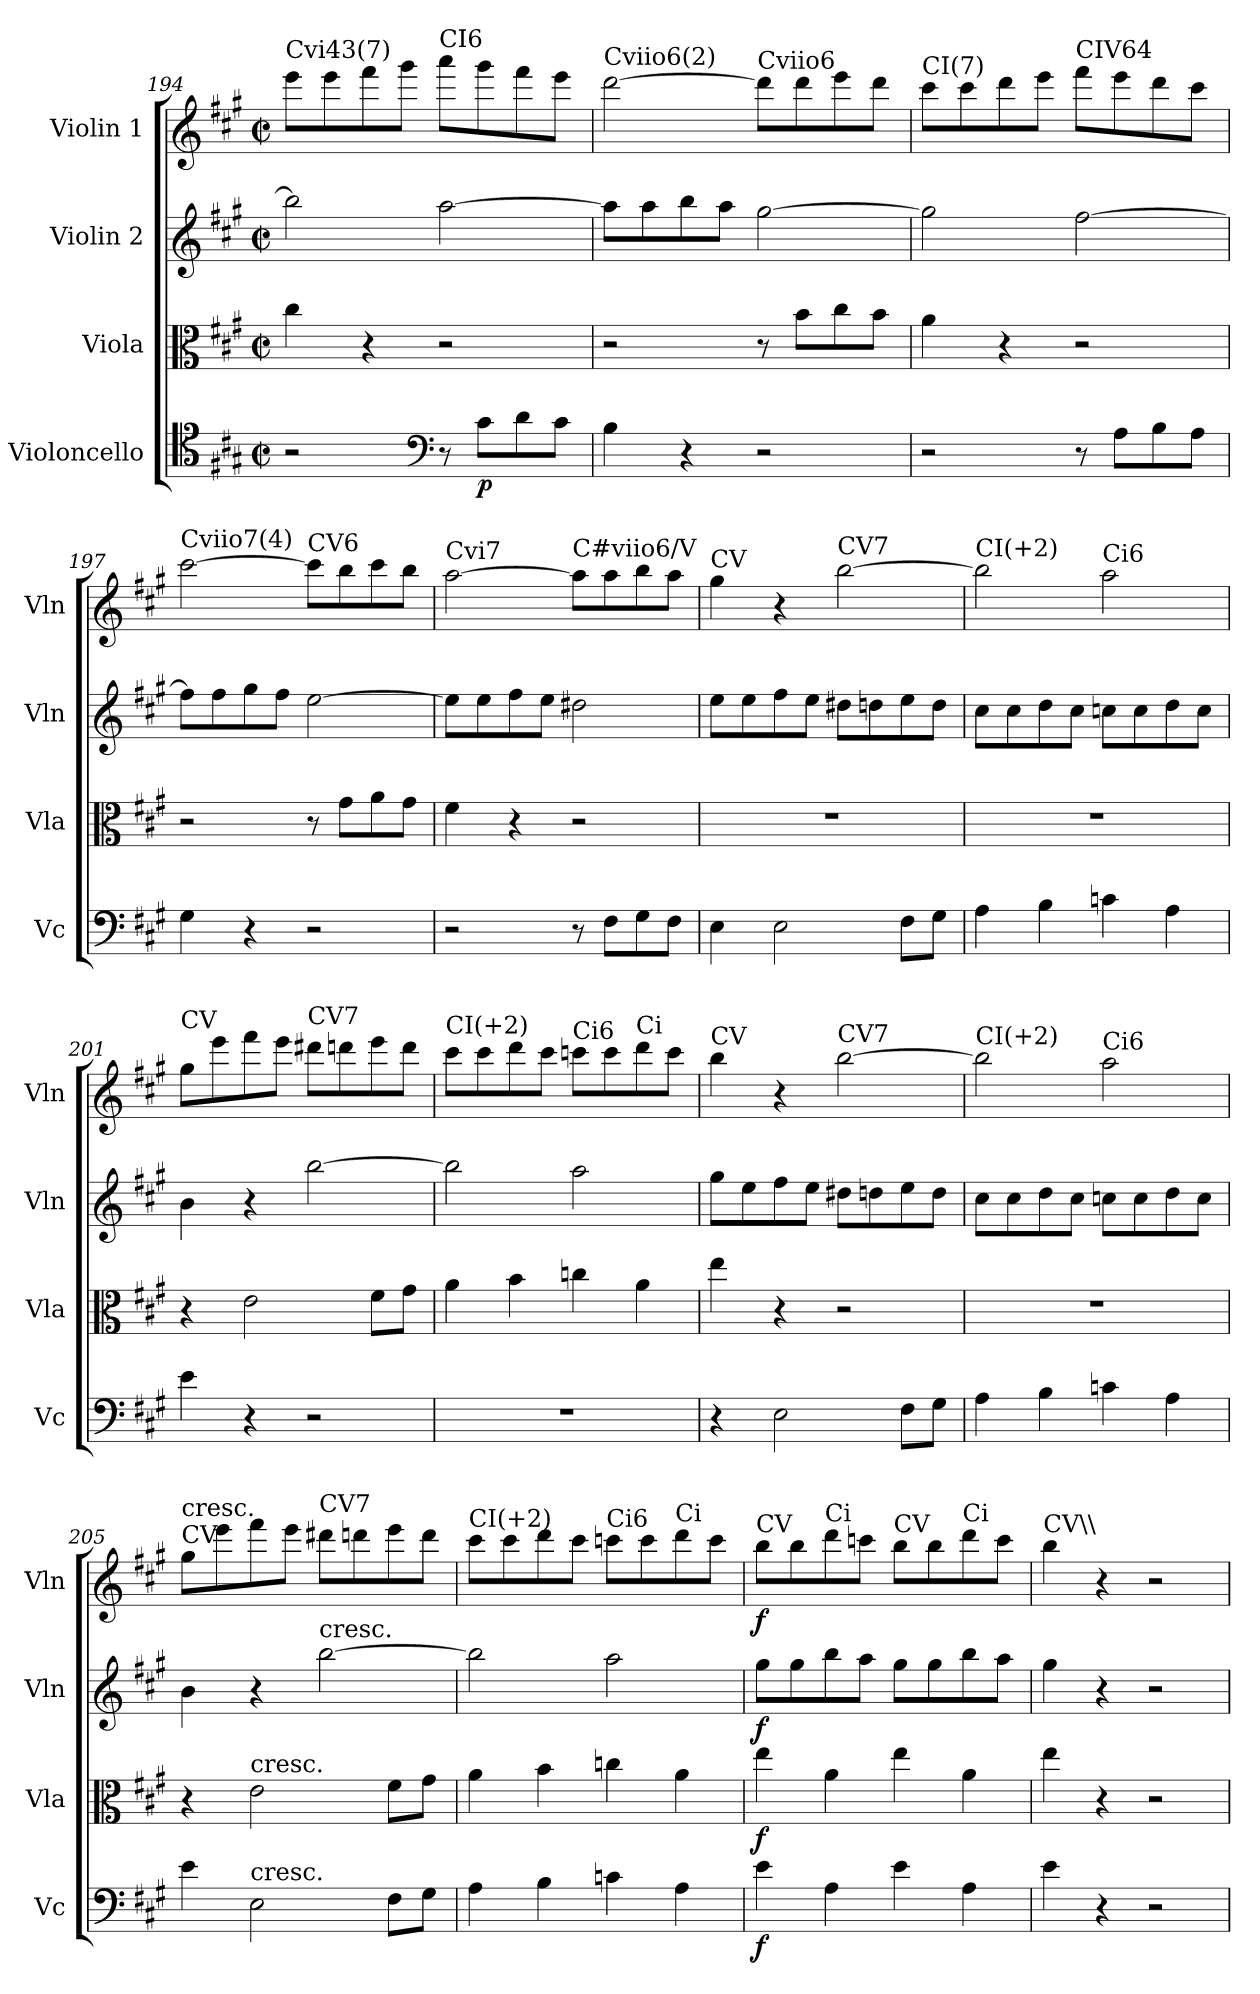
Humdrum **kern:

**kern	**dynam	**kern	**dynam	**kern	**dynam	**kern	**dynam
*part4	*part4	*part3	*part3	*part2	*part2	*part1	*part1
*staff4	*staff4	*staff3	*staff3	*staff2	*staff2	*staff1	*staff1
*I"Violoncello	*	*I"Viola	*	*I"Violin 2	*	*I"Violin 1	*
*I'Vc	*	*I'Vla	*	*I'Vln	*	*I'Vln	*
*clefC4	*	*clefC3	*	*clefG2	*	*clefG2	*
*k[f#c#g#]	*	*k[f#c#g#]	*	*k[f#c#g#]	*	*k[f#c#g#]	*
*A:	*	*A:	*	*A:	*	*A:	*
*M2/2	*	*M2/2	*	*M2/2	*	*M2/2	*
*met(c|)	*	*met(c|)	*	*met(c|)	*	*met(c|)	*
=194	=194	=194	=194	=194	=194	=194	=194
!	!	!	!	!	!	!LO:TX:a:t=Cvi43(7)	!
2r	.	4cc#\	.	2bb\]	.	8eee\L	.
.	.	.	.	.	.	8eee\	.
.	.	4r	.	.	.	8fff#\	.
.	.	.	.	.	.	8ggg#\J	.
*clefF4	*	*	*	*	*	*	*
!	!	!	!	!	!	!LO:TX:a:t=CI6	!
8r	.	2r	.	[2aa\	.	8aaa\L	.
!	!LO:DY:b	!	!	!	!	!	!
8c#\L	p	.	.	.	.	8ggg#\	.
8d\	.	.	.	.	.	8fff#\	.
8c#\J	.	.	.	.	.	8eee\J	.
=195	=195	=195	=195	=195	=195	=195	=195
!	!	!	!	!	!	!LO:TX:a:t=Cviio6(2)	!
4B\	.	2r	.	8aa\L]	.	[2ddd\	.
.	.	.	.	8aa\	.	.	.
4r	.	.	.	8bb\	.	.	.
.	.	.	.	8aa\J	.	.	.
!	!	!	!	!	!	!LO:TX:a:t=Cviio6	!
2r	.	8r	.	[2gg#\	.	8ddd\L]	.
.	.	8b\L	.	.	.	8ddd\	.
.	.	8cc#\	.	.	.	8eee\	.
.	.	8b\J	.	.	.	8ddd\J	.
!!LO:LB:g=z
=196	=196	=196	=196	=196	=196	=196	=196
!	!	!	!	!	!	!LO:TX:a:t=CI(7)	!
2r	.	4a\	.	2gg#\]	.	8ccc#\L	.
.	.	.	.	.	.	8ccc#\	.
.	.	4r	.	.	.	8ddd\	.
.	.	.	.	.	.	8eee\J	.
!	!	!	!	!	!	!LO:TX:a:t=CIV64	!
8r	.	2r	.	[2ff#\	.	8fff#\L	.
8A\L	.	.	.	.	.	8eee\	.
8B\	.	.	.	.	.	8ddd\	.
8A\J	.	.	.	.	.	8ccc#\J	.
!!LO:PB:g=z
=197	=197	=197	=197	=197	=197	=197	=197
!	!	!	!	!	!	!LO:TX:a:t=Cviio7(4)	!
4G#\	.	2r	.	8ff#\L]	.	[2ccc#\	.
.	.	.	.	8ff#\	.	.	.
4r	.	.	.	8gg#\	.	.	.
.	.	.	.	8ff#\J	.	.	.
!	!	!	!	!	!	!LO:TX:a:t=CV6	!
2r	.	8r	.	[2ee\	.	8ccc#\L]	.
.	.	8g#\L	.	.	.	8bb\	.
.	.	8a\	.	.	.	8ccc#\	.
.	.	8g#\J	.	.	.	8bb\J	.
=198	=198	=198	=198	=198	=198	=198	=198
!	!	!	!	!	!	!LO:TX:a:t=Cvi7	!
2r	.	4f#\	.	8ee\L]	.	[2aa\	.
.	.	.	.	8ee\	.	.	.
.	.	4r	.	8ff#\	.	.	.
.	.	.	.	8ee\J	.	.	.
!	!	!	!	!	!	!LO:TX:a:t=C#viio6/V	!
8r	.	2r	.	2dd#X\	.	8aa\L]	.
8F#\L	.	.	.	.	.	8aa\	.
8G#\	.	.	.	.	.	8bb\	.
8F#\J	.	.	.	.	.	8aa\J	.
=199	=199	=199	=199	=199	=199	=199	=199
!	!	!	!	!	!	!LO:TX:a:t=CV	!
4E\	.	1r	.	8ee\L	.	4gg#\	.
.	.	.	.	8ee\	.	.	.
2E\	.	.	.	8ff#\	.	4r	.
.	.	.	.	8ee\J	.	.	.
!	!	!	!	!	!	!LO:TX:a:t=CV7	!
.	.	.	.	8dd#X\L	.	[2bb\	.
.	.	.	.	8ddn\	.	.	.
8F#\L	.	.	.	8ee\	.	.	.
8G#\J	.	.	.	8dd\J	.	.	.
=200	=200	=200	=200	=200	=200	=200	=200
!	!	!	!	!	!	!LO:TX:a:t=CI(+2)	!
4A\	.	1r	.	8cc#\L	.	2bb\]	.
.	.	.	.	8cc#\	.	.	.
4B\	.	.	.	8dd\	.	.	.
.	.	.	.	8cc#\J	.	.	.
!	!	!	!	!	!	!LO:TX:a:t=Ci6	!
4cn\	.	.	.	8ccn\L	.	2aa\	.
.	.	.	.	8cc\	.	.	.
4A\	.	.	.	8dd\	.	.	.
.	.	.	.	8cc\J	.	.	.
!!LO:LB:g=z
=201	=201	=201	=201	=201	=201	=201	=201
!	!	!	!	!	!	!LO:TX:a:t=CV	!
4e\	.	4r	.	4b\	.	8gg#\L	.
.	.	.	.	.	.	8eee\	.
4r	.	2e\	.	4r	.	8fff#\	.
.	.	.	.	.	.	8eee\J	.
!	!	!	!	!	!	!LO:TX:a:t=CV7	!
2r	.	.	.	[2bb\	.	8ddd#X\L	.
.	.	.	.	.	.	8dddn\	.
.	.	8f#\L	.	.	.	8eee\	.
.	.	8g#\J	.	.	.	8ddd\J	.
=202	=202	=202	=202	=202	=202	=202	=202
!	!	!	!	!	!	!LO:TX:a:t=CI(+2)	!
1r	.	4a\	.	2bb\]	.	8ccc#\L	.
.	.	.	.	.	.	8ccc#\	.
.	.	4b\	.	.	.	8ddd\	.
.	.	.	.	.	.	8ccc#\J	.
!	!	!	!	!	!	!LO:TX:a:t=Ci6	!
.	.	4ccn\	.	2aa\	.	8cccn\L	.
.	.	.	.	.	.	8ccc\	.
!	!	!	!	!	!	!LO:TX:a:t=Ci	!
.	.	4a\	.	.	.	8ddd\	.
.	.	.	.	.	.	8ccc\J	.
=203	=203	=203	=203	=203	=203	=203	=203
!	!	!	!	!	!	!LO:TX:a:t=CV	!
4r	.	4ee\	.	8gg#\L	.	4bb\	.
.	.	.	.	8ee\	.	.	.
2E\	.	4r	.	8ff#\	.	4r	.
.	.	.	.	8ee\J	.	.	.
!	!	!	!	!	!	!LO:TX:a:t=CV7	!
.	.	2r	.	8dd#X\L	.	[2bb\	.
.	.	.	.	8ddn\	.	.	.
8F#\L	.	.	.	8ee\	.	.	.
8G#\J	.	.	.	8dd\J	.	.	.
!!LO:PB:g=z
=204	=204	=204	=204	=204	=204	=204	=204
!	!	!	!	!	!	!LO:TX:a:t=CI(+2)	!
4A\	.	1r	.	8cc#\L	.	2bb\]	.
.	.	.	.	8cc#\	.	.	.
4B\	.	.	.	8dd\	.	.	.
.	.	.	.	8cc#\J	.	.	.
!	!	!	!	!	!	!LO:TX:a:t=Ci6	!
4cn\	.	.	.	8ccn\L	.	2aa\	.
.	.	.	.	8cc\	.	.	.
4A\	.	.	.	8dd\	.	.	.
.	.	.	.	8cc\J	.	.	.
=205	=205	=205	=205	=205	=205	=205	=205
!	!	!	!	!	!	!LO:TX:a:t=CV	!
!	!	!	!	!	!	!LO:TX:a:t=cresc.	!
4e\	.	4r	.	4b\	.	8gg#\L	.
.	.	.	.	.	.	8eee\	.
!	!	!LO:TX:a:t=cresc.	!	!	!	!	!
!LO:TX:a:t=cresc.	!	!	!	!	!	!	!
2E\	.	2e\	.	4r	.	8fff#\	.
.	.	.	.	.	.	8eee\J	.
!	!	!	!	!	!	!LO:TX:a:t=CV7	!
!	!	!	!	!LO:TX:a:t=cresc.	!	!	!
.	.	.	.	[2bb\	.	8ddd#X\L	.
.	.	.	.	.	.	8dddn\	.
8F#\L	.	8f#\L	.	.	.	8eee\	.
8G#\J	.	8g#\J	.	.	.	8ddd\J	.
=206	=206	=206	=206	=206	=206	=206	=206
!	!	!	!	!	!	!LO:TX:a:t=CI(+2)	!
4A\	.	4a\	.	2bb\]	.	8ccc#\L	.
.	.	.	.	.	.	8ccc#\	.
4B\	.	4b\	.	.	.	8ddd\	.
.	.	.	.	.	.	8ccc#\J	.
!	!	!	!	!	!	!LO:TX:a:t=Ci6	!
4cn\	.	4ccn\	.	2aa\	.	8cccn\L	.
.	.	.	.	.	.	8ccc\	.
!	!	!	!	!	!	!LO:TX:a:t=Ci	!
4A\	.	4a\	.	.	.	8ddd\	.
.	.	.	.	.	.	8ccc\J	.
!!LO:LB:g=z
=207	=207	=207	=207	=207	=207	=207	=207
!	!	!	!	!	!	!LO:TX:a:t=CV	!
!	!LO:DY:b	!	!LO:DY:b	!	!LO:DY:b	!	!LO:DY:b
4e\	f	4ee\	f	8gg#\L	f	8bb\L	f
.	.	.	.	8gg#\	.	8bb\	.
!	!	!	!	!	!	!LO:TX:a:t=Ci	!
4A\	.	4a\	.	8bb\	.	8ddd\	.
.	.	.	.	8aa\J	.	8cccn\J	.
!	!	!	!	!	!	!LO:TX:a:t=CV	!
4e\	.	4ee\	.	8gg#\L	.	8bb\L	.
.	.	.	.	8gg#\	.	8bb\	.
!	!	!	!	!	!	!LO:TX:a:t=Ci	!
4A\	.	4a\	.	8bb\	.	8ddd\	.
.	.	.	.	8aa\J	.	8ccc\J	.
=208	=208	=208	=208	=208	=208	=208	=208
!	!	!	!	!	!	!LO:TX:a:t=CV\\	!
4e\	.	4ee\	.	4gg#\	.	4bb\	.
4r	.	4r	.	4r	.	4r	.
2r	.	2r	.	2r	.	2r	.
=	=	=	=	=	=	=	=
*-	*-	*-	*-	*-	*-	*-	*-
